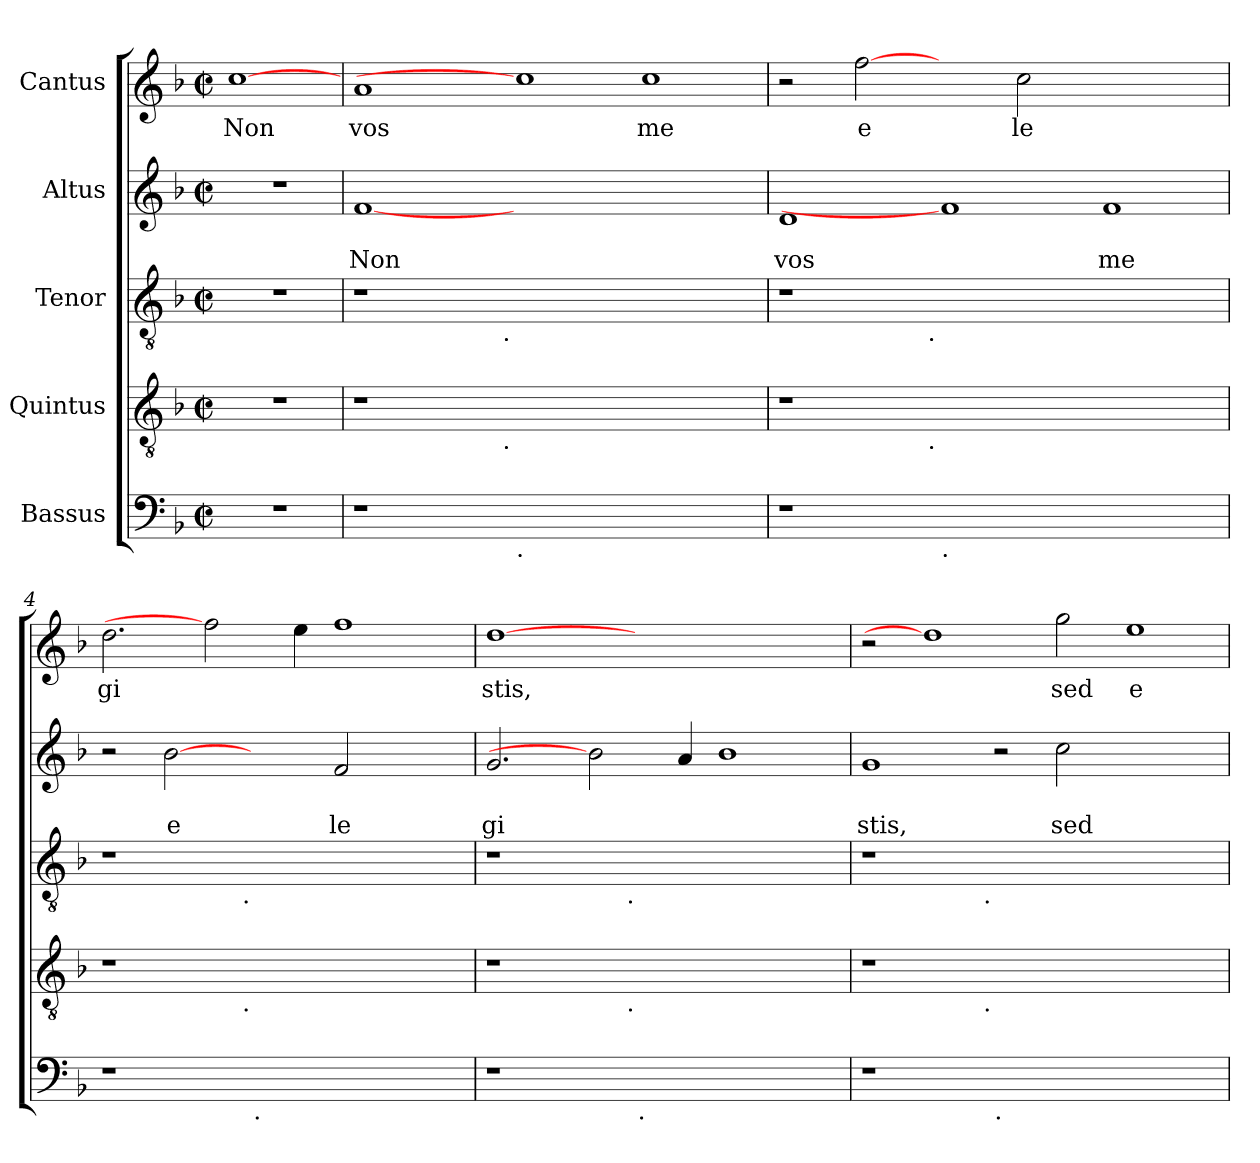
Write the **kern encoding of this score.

**kern	**kern	**kern	**kern	**text	**text	**kern	**text
*part5	*part4	*part3	*part2	*part2	*part2	*part1	*part1
*staff5	*staff4	*staff3	*staff2	*staff2	*staff2	*staff1	*staff1
*I"Bassus	*I"Quintus	*I"Tenor	*I"Altus	*	*	*I"Cantus	*
*clefF4	*clefGv2	*clefGv2	*clefG2	*	*	*clefG2	*
*k[b-]	*k[b-]	*k[b-]	*k[b-]	*	*	*k[b-]	*
*F:	*F:	*F:	*F:	*	*	*F:	*
*M2/2	*M2/2	*M2/2	*M2/2	*	*	*M2/2	*
*met(c|)	*met(c|)	*met(c|)	*met(c|)	*	*	*met(c|)	*
=1	=1	=1	=1	=1	=1	=1	=1
!	!	!	!	!	!	!	!LO:LY:b
1r	1r	1r	1r	.	.	[1cc	Non
=2	=2	=2	=2	=2	=2	=2	=2
!	!	!	!	!	!LO:LY:b	!	!LO:LY:b
*	*^	*^	*	*	*	*	*
1r	1r	2ryy	1r	2ryy	[1f	.	Non	1a	vos
.	.	4...ryy	.	4...ryy	.	.	.	.	.
!	!	!	!	!LO:TX:b:t=.	!	!	!	!	!
!	!	!LO:TX:b:t=.	!	!	!	!	!	!	!
.	.	1ryy	.	1ryy	.	.	.	.	.
!LO:TX:b:t=.	!	!	!	!	!	!	!	!	!
0ryy	0ryy	.	0ryy	.	0ryy	.	.	1cc]	.
.	.	1ryy	.	1ryy	.	.	.	.	.
!	!	!	!	!	!	!	!	!	!LO:LY:b
.	.	.	.	.	.	.	.	1cc	me
.	.	32ryy	.	32ryy	.	.	.	.	.
=3	=3	=3	=3	=3	=3	=3	=3	=3	=3
!	!	!	!	!	!	!	!LO:LY:b	!	!
1r	1r	2ryy	1r	2ryy	1d	.	vos	2r	.
!	!	!	!	!	!	!	!	!	!LO:LY:b
.	.	4...ryy	.	4...ryy	.	.	.	[2ff	e
!	!	!	!	!LO:TX:b:t=.	!	!	!	!	!
!	!	!LO:TX:b:t=.	!	!	!	!	!	!	!
.	.	1ryy	.	1ryy	.	.	.	.	.
!LO:TX:b:t=.	!	!	!	!	!	!	!	!	!
0ryy	0ryy	.	0ryy	.	1f]	.	.	2ryy	.
!	!	!	!	!	!	!	!	!	!LO:LY:b
.	.	.	.	.	.	.	.	2cc\	le
.	.	1ryy	.	1ryy	.	.	.	.	.
!	!	!	!	!	!	!	!LO:LY:b	!	!
.	.	.	.	.	1f	.	me	1ryy	.
.	.	32ryy	.	32ryy	.	.	.	.	.
=4	=4	=4	=4	=4	=4	=4	=4	=4	=4
!	!	!	!	!	!	!	!	!	!LO:LY:b
1r	1r	2ryy	1r	2ryy	2r	.	.	2.dd\	gi
!	!	!	!	!	!	!	!LO:LY:b	!	!
.	.	4...ryy	.	4...ryy	[2b-	.	e	.	.
.	.	.	.	.	.	.	.	2ff]	.
!	!	!	!	!LO:TX:b:t=.	!	!	!	!	!
!	!	!LO:TX:b:t=.	!	!	!	!	!	!	!
.	.	1ryy	.	1ryy	.	.	.	.	.
!LO:TX:b:t=.	!	!	!	!	!	!	!	!	!
1.ryy	1.ryy	.	1.ryy	.	2ryy	.	.	.	.
.	.	.	.	.	.	.	.	4ee\	.
!	!	!	!	!	!	!	!LO:LY:b	!	!
.	.	.	.	.	2f/	.	le	1ff	.
.	.	2ryy	.	2ryy	.	.	.	.	.
.	.	.	.	.	2ryy	.	.	.	.
.	.	32ryy	.	32ryy	.	.	.	.	.
=5	=5	=5	=5	=5	=5	=5	=5	=5	=5
!	!	!	!	!	!	!	!LO:LY:b	!	!LO:LY:b
1r	1r	2ryy	1r	2ryy	2.g/	.	gi	[1dd	stis,
.	.	4...ryy	.	4...ryy	.	.	.	.	.
.	.	.	.	.	2b-]	.	.	.	.
!	!	!	!	!LO:TX:b:t=.	!	!	!	!	!
!	!	!LO:TX:b:t=.	!	!	!	!	!	!	!
.	.	1ryy	.	1ryy	.	.	.	.	.
!LO:TX:b:t=.	!	!	!	!	!	!	!	!	!
1.ryy	1.ryy	.	1.ryy	.	.	.	.	1.ryy	.
.	.	.	.	.	4a/	.	.	.	.
.	.	.	.	.	1b-	.	.	.	.
.	.	2ryy	.	2ryy	.	.	.	.	.
.	.	32ryy	.	32ryy	.	.	.	.	.
=6	=6	=6	=6	=6	=6	=6	=6	=6	=6
!	!	!	!	!	!	!	!LO:LY:b	!	!
1r	1r	2ryy	1r	2ryy	1g	.	stis,	2r	.
.	.	4...ryy	.	4...ryy	.	.	.	1dd]	.
!	!	!	!	!LO:TX:b:t=.	!	!	!	!	!
!	!	!LO:TX:b:t=.	!	!	!	!	!	!	!
.	.	1ryy	.	1ryy	.	.	.	.	.
!LO:TX:b:t=.	!	!	!	!	!	!	!	!	!
0ryy	0ryy	.	0ryy	.	2r	.	.	.	.
!	!	!	!	!	!	!	!LO:LY:b	!	!LO:LY:b
.	.	.	.	.	2cc\	.	sed	2gg\	sed
.	.	1ryy	.	1ryy	.	.	.	.	.
!	!	!	!	!	!	!	!	!	!LO:LY:b
.	.	.	.	.	1ryy	.	.	1ee	e
.	.	32ryy	.	32ryy	.	.	.	.	.
*	*v	*v	*	*	*	*	*	*	*
*	*	*v	*v	*	*	*	*	*
=	=	=	=	=	=	=	=
*-	*-	*-	*-	*-	*-	*-	*-
